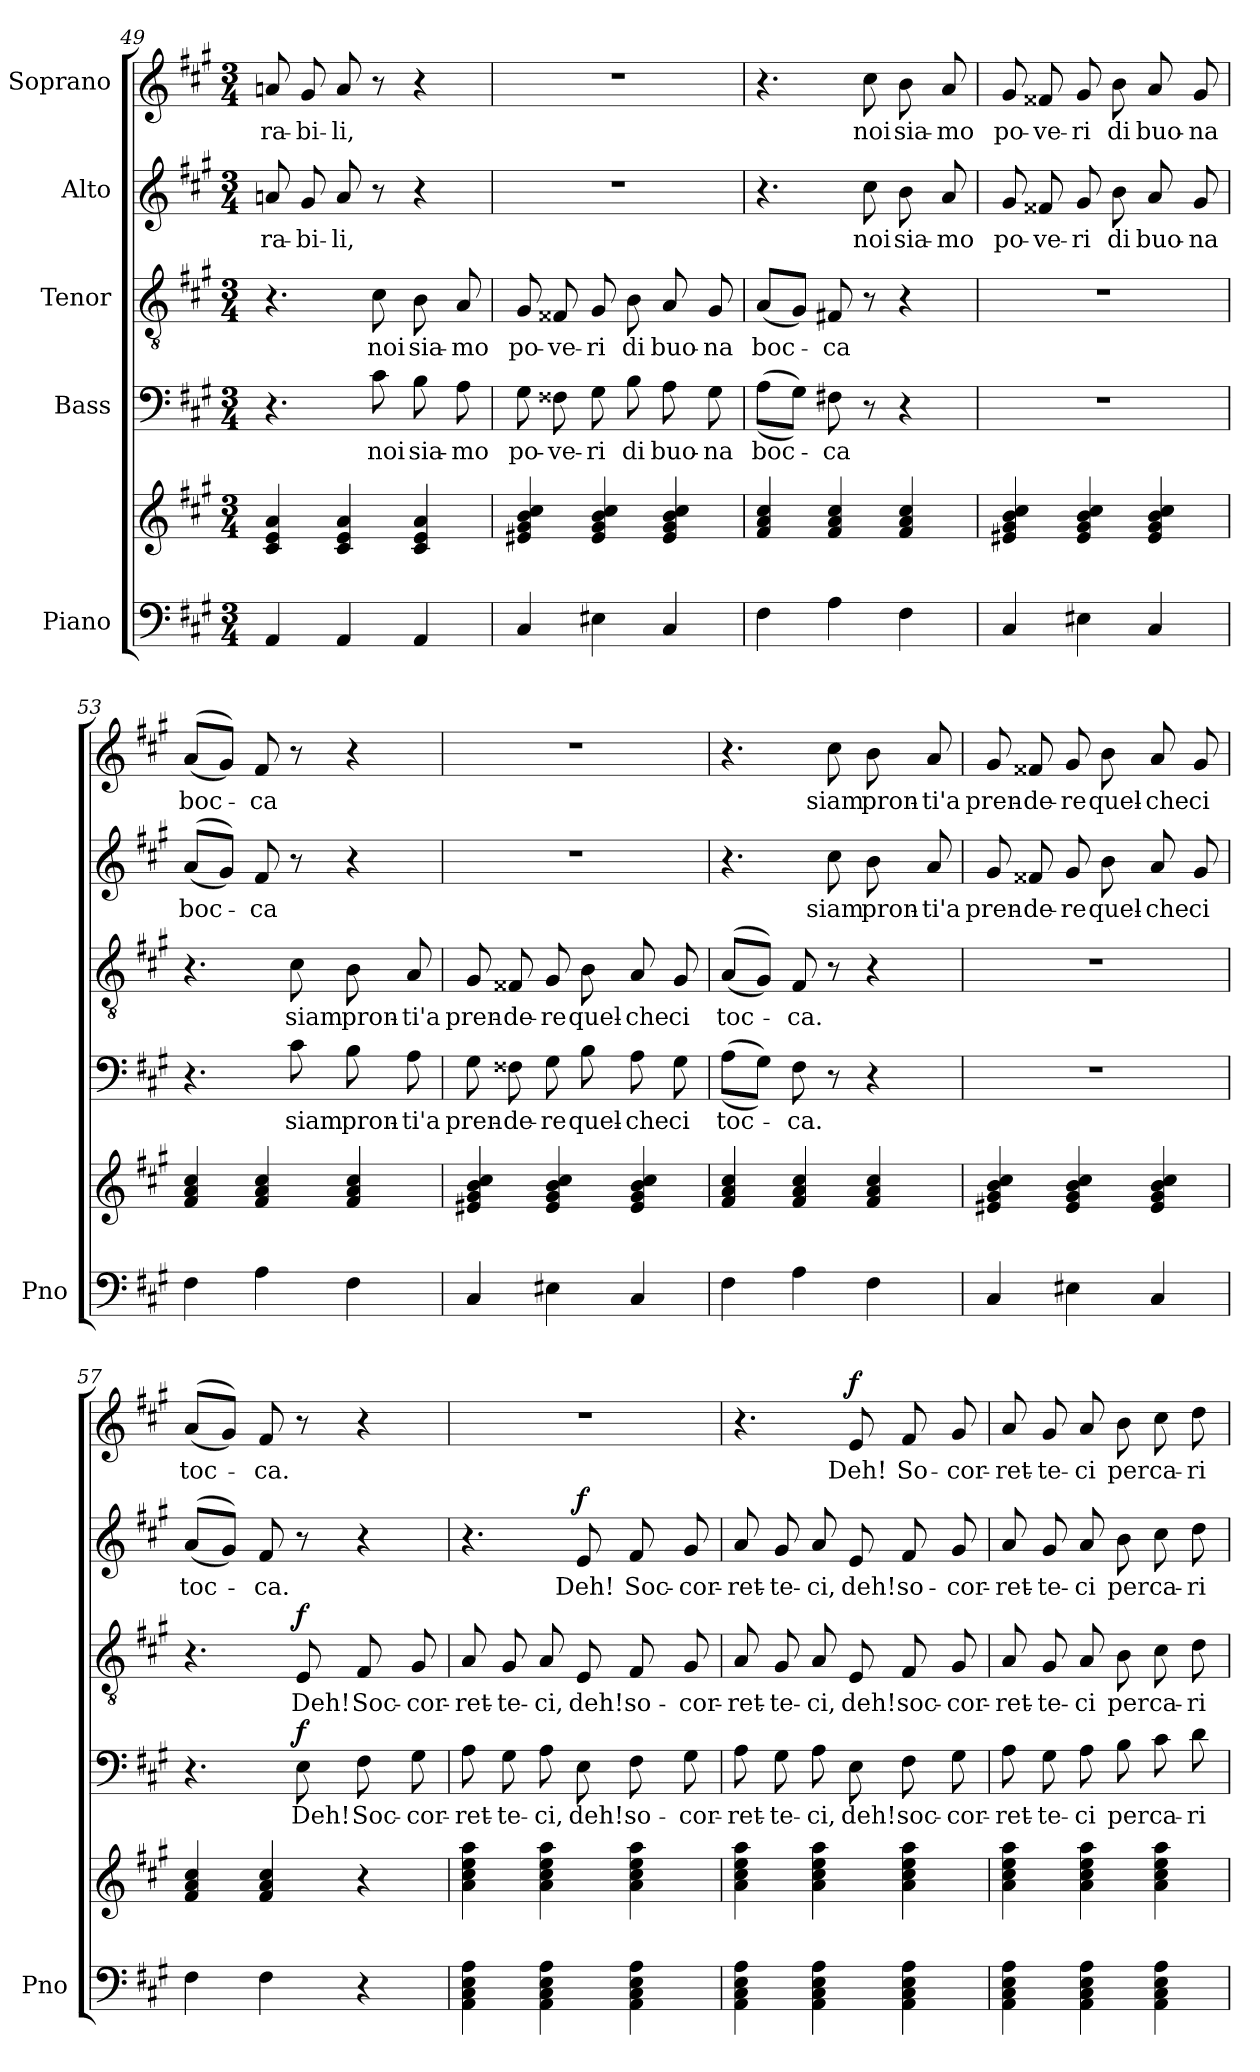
**kern	**kern	**kern	**text	**dynam	**kern	**text	**dynam	**kern	**text	**dynam	**kern	**text	**dynam
*part5	*part5	*part4	*part4	*part4	*part3	*part3	*part3	*part2	*part2	*part2	*part1	*part1	*part1
*staff6	*staff5	*staff4	*staff4	*staff4	*staff3	*staff3	*staff3	*staff2	*staff2	*staff2	*staff1	*staff1	*staff1
*I"Piano	*	*I"Bass	*	*	*I"Tenor	*	*	*I"Alto	*	*	*I"Soprano	*	*
*I'Pno	*	*	*	*	*	*	*	*	*	*	*	*	*
!!LO:LB:g=z
*clefF4	*clefG2	*clefF4	*	*	*clefGv2	*	*	*clefG2	*	*	*clefG2	*	*
*k[f#c#g#]	*k[f#c#g#]	*k[f#c#g#]	*	*	*k[f#c#g#]	*	*	*k[f#c#g#]	*	*	*k[f#c#g#]	*	*
*M3/4	*M3/4	*M3/4	*	*	*M3/4	*	*	*M3/4	*	*	*M3/4	*	*
=49	=49	=49	=49	=49	=49	=49	=49	=49	=49	=49	=49	=49	=49
!	!	!	!	!	!	!	!	!	!LO:LY:b	!	!	!LO:LY:b	!
4AA/	4c#/ 4e/ 4a/	4.r	.	.	4.r	.	.	8an/	-ra-	.	8an/	-ra-	.
!	!	!	!	!	!	!	!	!	!LO:LY:b	!	!	!LO:LY:b	!
.	.	.	.	.	.	.	.	8g#/	-bi-	.	8g#/	-bi-	.
!	!	!	!	!	!	!	!	!	!LO:LY:b	!	!	!LO:LY:b	!
4AA/	4c#/ 4e/ 4a/	.	.	.	.	.	.	8a/	-li,	.	8a/	-li,	.
!	!	!	!LO:LY:b	!	!	!LO:LY:b	!	!	!	!	!	!	!
.	.	8c#\	noi	.	8c#\	noi	.	8r	.	.	8r	.	.
!	!	!	!LO:LY:b	!	!	!LO:LY:b	!	!	!	!	!	!	!
4AA/	4c#/ 4e/ 4a/	8B\	sia-	.	8B\	sia-	.	4r	.	.	4r	.	.
!	!	!	!LO:LY:b	!	!	!LO:LY:b	!	!	!	!	!	!	!
.	.	8A\	-mo	.	8A/	-mo	.	.	.	.	.	.	.
=50	=50	=50	=50	=50	=50	=50	=50	=50	=50	=50	=50	=50	=50
!	!	!	!LO:LY:b	!	!	!LO:LY:b	!	!	!	!	!	!	!
4C#/	4e#X/ 4g#/ 4b/ 4cc#/	8G#\	po-	.	8G#/	po-	.	2.r	.	.	2.r	.	.
!	!	!	!LO:LY:b	!	!	!LO:LY:b	!	!	!	!	!	!	!
.	.	8F##X\	-ve-	.	8F##X/	-ve-	.	.	.	.	.	.	.
!	!	!	!LO:LY:b	!	!	!LO:LY:b	!	!	!	!	!	!	!
4E#X\	4e#/ 4g#/ 4b/ 4cc#/	8G#\	-ri	.	8G#/	-ri	.	.	.	.	.	.	.
!	!	!	!LO:LY:b	!	!	!LO:LY:b	!	!	!	!	!	!	!
.	.	8B\	di	.	8B\	di	.	.	.	.	.	.	.
!	!	!	!LO:LY:b	!	!	!LO:LY:b	!	!	!	!	!	!	!
4C#/	4e#/ 4g#/ 4b/ 4cc#/	8A\	buo-	.	8A/	buo-	.	.	.	.	.	.	.
!	!	!	!LO:LY:b	!	!	!LO:LY:b	!	!	!	!	!	!	!
.	.	8G#\	-na	.	8G#/	-na	.	.	.	.	.	.	.
=51	=51	=51	=51	=51	=51	=51	=51	=51	=51	=51	=51	=51	=51
!	!	!	!LO:LY:b	!	!	!LO:LY:b	!	!	!	!	!	!	!
4F#\	4f#/ 4a/ 4cc#/	(>(>8A\L	boc-	.	(<8A/L	boc-	.	4.r	.	.	4.r	.	.
.	.	8G#\J))	.	.	8G#/J)	.	.	.	.	.	.	.	.
!	!	!	!LO:LY:b	!	!	!LO:LY:b	!	!	!	!	!	!	!
4A\	4f#/ 4a/ 4cc#/	8F#X\	ca	.	8F#X/	ca	.	.	.	.	.	.	.
!	!	!	!	!	!	!	!	!	!LO:LY:b	!	!	!LO:LY:b	!
.	.	8r	.	.	8r	.	.	8cc#\	noi	.	8cc#\	noi	.
!	!	!	!	!	!	!	!	!	!LO:LY:b	!	!	!LO:LY:b	!
4F#\	4f#/ 4a/ 4cc#/	4r	.	.	4r	.	.	8b\	sia-	.	8b\	sia-	.
!	!	!	!	!	!	!	!	!	!LO:LY:b	!	!	!LO:LY:b	!
.	.	.	.	.	.	.	.	8a/	-mo	.	8a/	-mo	.
=52	=52	=52	=52	=52	=52	=52	=52	=52	=52	=52	=52	=52	=52
!	!	!	!	!	!	!	!	!	!LO:LY:b	!	!	!LO:LY:b	!
4C#/	4e#X/ 4g#/ 4b/ 4cc#/	2.r	.	.	2.r	.	.	8g#/	po-	.	8g#/	po-	.
!	!	!	!	!	!	!	!	!	!LO:LY:b	!	!	!LO:LY:b	!
.	.	.	.	.	.	.	.	8f##X/	-ve-	.	8f##X/	-ve-	.
!	!	!	!	!	!	!	!	!	!LO:LY:b	!	!	!LO:LY:b	!
4E#X\	4e#/ 4g#/ 4b/ 4cc#/	.	.	.	.	.	.	8g#/	-ri	.	8g#/	-ri	.
!	!	!	!	!	!	!	!	!	!LO:LY:b	!	!	!LO:LY:b	!
.	.	.	.	.	.	.	.	8b\	di	.	8b\	di	.
!	!	!	!	!	!	!	!	!	!LO:LY:b	!	!	!LO:LY:b	!
4C#/	4e#/ 4g#/ 4b/ 4cc#/	.	.	.	.	.	.	8a/	buo-	.	8a/	buo-	.
!	!	!	!	!	!	!	!	!	!LO:LY:b	!	!	!LO:LY:b	!
.	.	.	.	.	.	.	.	8g#/	-na	.	8g#/	-na	.
=53	=53	=53	=53	=53	=53	=53	=53	=53	=53	=53	=53	=53	=53
!	!	!	!	!	!	!	!	!	!LO:LY:b	!	!	!LO:LY:b	!
4F#\	4f#/ 4a/ 4cc#/	4.r	.	.	4.r	.	.	(<(<8a/L	boc-	.	(<(<8a/L	boc-	.
.	.	.	.	.	.	.	.	8g#/J))	.	.	8g#/J))	.	.
!	!	!	!	!	!	!	!	!	!LO:LY:b	!	!	!LO:LY:b	!
4A\	4f#/ 4a/ 4cc#/	.	.	.	.	.	.	8f#/	ca	.	8f#/	ca	.
!	!	!	!LO:LY:b	!	!	!LO:LY:b	!	!	!	!	!	!	!
.	.	8c#\	siam	.	8c#\	siam	.	8r	.	.	8r	.	.
!	!	!	!LO:LY:b	!	!	!LO:LY:b	!	!	!	!	!	!	!
4F#\	4f#/ 4a/ 4cc#/	8B\	pron-	.	8B\	pron-	.	4r	.	.	4r	.	.
!	!	!	!LO:LY:b	!	!	!LO:LY:b	!	!	!	!	!	!	!
.	.	8A\	-ti'a	.	8A/	-ti'a	.	.	.	.	.	.	.
!!LO:PB:g=z
=54	=54	=54	=54	=54	=54	=54	=54	=54	=54	=54	=54	=54	=54
!	!	!	!LO:LY:b	!	!	!LO:LY:b	!	!	!	!	!	!	!
4C#/	4e#X/ 4g#/ 4b/ 4cc#/	8G#\	pren-	.	8G#/	pren-	.	2.r	.	.	2.r	.	.
!	!	!	!LO:LY:b	!	!	!LO:LY:b	!	!	!	!	!	!	!
.	.	8F##X\	-de-	.	8F##X/	-de-	.	.	.	.	.	.	.
!	!	!	!LO:LY:b	!	!	!LO:LY:b	!	!	!	!	!	!	!
4E#X\	4e#/ 4g#/ 4b/ 4cc#/	8G#\	-re	.	8G#/	-re	.	.	.	.	.	.	.
!	!	!	!LO:LY:b	!	!	!LO:LY:b	!	!	!	!	!	!	!
.	.	8B\	quel-	.	8B\	quel-	.	.	.	.	.	.	.
!	!	!	!LO:LY:b	!	!	!LO:LY:b	!	!	!	!	!	!	!
4C#/	4e#/ 4g#/ 4b/ 4cc#/	8A\	-che	.	8A/	-che	.	.	.	.	.	.	.
!	!	!	!LO:LY:b	!	!	!LO:LY:b	!	!	!	!	!	!	!
.	.	8G#\	ci	.	8G#/	ci	.	.	.	.	.	.	.
=55	=55	=55	=55	=55	=55	=55	=55	=55	=55	=55	=55	=55	=55
!	!	!	!LO:LY:b	!	!	!LO:LY:b	!	!	!	!	!	!	!
4F#\	4f#/ 4a/ 4cc#/	(>(>8A\L	toc-	.	(<(<8A/L	toc-	.	4.r	.	.	4.r	.	.
.	.	8G#\J))	.	.	8G#/J))	.	.	.	.	.	.	.	.
!	!	!	!LO:LY:b	!	!	!LO:LY:b	!	!	!	!	!	!	!
4A\	4f#/ 4a/ 4cc#/	8F#\	ca.	.	8F#/	ca.	.	.	.	.	.	.	.
!	!	!	!	!	!	!	!	!	!LO:LY:b	!	!	!LO:LY:b	!
.	.	8r	.	.	8r	.	.	8cc#\	siam	.	8cc#\	siam	.
!	!	!	!	!	!	!	!	!	!LO:LY:b	!	!	!LO:LY:b	!
4F#\	4f#/ 4a/ 4cc#/	4r	.	.	4r	.	.	8b\	pron-	.	8b\	pron-	.
!	!	!	!	!	!	!	!	!	!LO:LY:b	!	!	!LO:LY:b	!
.	.	.	.	.	.	.	.	8a/	-ti'a	.	8a/	-ti'a	.
=56	=56	=56	=56	=56	=56	=56	=56	=56	=56	=56	=56	=56	=56
!	!	!	!	!	!	!	!	!	!LO:LY:b	!	!	!LO:LY:b	!
4C#/	4e#X/ 4g#/ 4b/ 4cc#/	2.r	.	.	2.r	.	.	8g#/	pren-	.	8g#/	pren-	.
!	!	!	!	!	!	!	!	!	!LO:LY:b	!	!	!LO:LY:b	!
.	.	.	.	.	.	.	.	8f##X/	-de-	.	8f##X/	-de-	.
!	!	!	!	!	!	!	!	!	!LO:LY:b	!	!	!LO:LY:b	!
4E#X\	4e#/ 4g#/ 4b/ 4cc#/	.	.	.	.	.	.	8g#/	-re	.	8g#/	-re	.
!	!	!	!	!	!	!	!	!	!LO:LY:b	!	!	!LO:LY:b	!
.	.	.	.	.	.	.	.	8b\	quel-	.	8b\	quel-	.
!	!	!	!	!	!	!	!	!	!LO:LY:b	!	!	!LO:LY:b	!
4C#/	4e#/ 4g#/ 4b/ 4cc#/	.	.	.	.	.	.	8a/	-che	.	8a/	-che	.
!	!	!	!	!	!	!	!	!	!LO:LY:b	!	!	!LO:LY:b	!
.	.	.	.	.	.	.	.	8g#/	ci	.	8g#/	ci	.
=57	=57	=57	=57	=57	=57	=57	=57	=57	=57	=57	=57	=57	=57
!	!	!	!	!	!	!	!	!	!LO:LY:b	!	!	!LO:LY:b	!
4F#\	4f#/ 4a/ 4cc#/	4.r	.	.	4.r	.	.	(<(<8a/L	toc-	.	(<(<8a/L	toc-	.
.	.	.	.	.	.	.	.	8g#/J))	.	.	8g#/J))	.	.
!	!	!	!	!	!	!	!	!	!LO:LY:b	!	!	!LO:LY:b	!
4F#\	4f#/ 4a/ 4cc#/	.	.	.	.	.	.	8f#/	ca.	.	8f#/	ca.	.
!	!	!	!LO:LY:b	!LO:DY:a	!	!LO:LY:b	!LO:DY:a	!	!	!	!	!	!
.	.	8E\	Deh!	f	8E/	Deh!	f	8r	.	.	8r	.	.
!	!	!	!LO:LY:b	!	!	!LO:LY:b	!	!	!	!	!	!	!
4r	4r	8F#\	Soc-	.	8F#/	Soc-	.	4r	.	.	4r	.	.
!	!	!	!LO:LY:b	!	!	!LO:LY:b	!	!	!	!	!	!	!
.	.	8G#\	-cor-	.	8G#/	-cor-	.	.	.	.	.	.	.
!!LO:LB:g=z
=58	=58	=58	=58	=58	=58	=58	=58	=58	=58	=58	=58	=58	=58
!	!	!	!LO:LY:b	!	!	!LO:LY:b	!	!	!	!	!	!	!
4AA\ 4C#\ 4E\ 4A\	4a\ 4cc#\ 4ee\ 4aa\	8A\	-ret-	.	8A/	-ret-	.	4.r	.	.	2.r	.	.
!	!	!	!LO:LY:b	!	!	!LO:LY:b	!	!	!	!	!	!	!
.	.	8G#\	-te-	.	8G#/	-te-	.	.	.	.	.	.	.
!	!	!	!LO:LY:b	!	!	!LO:LY:b	!	!	!	!	!	!	!
4AA\ 4C#\ 4E\ 4A\	4a\ 4cc#\ 4ee\ 4aa\	8A\	-ci,	.	8A/	-ci,	.	.	.	.	.	.	.
!	!	!	!LO:LY:b	!	!	!LO:LY:b	!	!	!LO:LY:b	!LO:DY:a	!	!	!
.	.	8E\	deh!	.	8E/	deh!	.	8e/	Deh!	f	.	.	.
!	!	!	!LO:LY:b	!	!	!LO:LY:b	!	!	!LO:LY:b	!	!	!	!
4AA\ 4C#\ 4E\ 4A\	4a\ 4cc#\ 4ee\ 4aa\	8F#\	so-	.	8F#/	so-	.	8f#/	Soc-	.	.	.	.
!	!	!	!LO:LY:b	!	!	!LO:LY:b	!	!	!LO:LY:b	!	!	!	!
.	.	8G#\	-cor-	.	8G#/	-cor-	.	8g#/	-cor-	.	.	.	.
=59	=59	=59	=59	=59	=59	=59	=59	=59	=59	=59	=59	=59	=59
!	!	!	!LO:LY:b	!	!	!LO:LY:b	!	!	!LO:LY:b	!	!	!	!
4AA\ 4C#\ 4E\ 4A\	4a\ 4cc#\ 4ee\ 4aa\	8A\	-ret-	.	8A/	-ret-	.	8a/	-ret-	.	4.r	.	.
!	!	!	!LO:LY:b	!	!	!LO:LY:b	!	!	!LO:LY:b	!	!	!	!
.	.	8G#\	-te-	.	8G#/	-te-	.	8g#/	-te-	.	.	.	.
!	!	!	!LO:LY:b	!	!	!LO:LY:b	!	!	!LO:LY:b	!	!	!	!
4AA\ 4C#\ 4E\ 4A\	4a\ 4cc#\ 4ee\ 4aa\	8A\	-ci,	.	8A/	-ci,	.	8a/	-ci,	.	.	.	.
*	*	*	*	*	*	*	*	*	*	*	*MM110	*	*
!	!	!	!LO:LY:b	!	!	!LO:LY:b	!	!	!LO:LY:b	!	!	!LO:LY:b	!LO:DY:a
.	.	8E\	deh!	.	8E/	deh!	.	8e/	deh!	.	8e/	Deh!	f
!	!	!	!LO:LY:b	!	!	!LO:LY:b	!	!	!LO:LY:b	!	!	!LO:LY:b	!
4AA\ 4C#\ 4E\ 4A\	4a\ 4cc#\ 4ee\ 4aa\	8F#\	soc-	.	8F#/	soc-	.	8f#/	so-	.	8f#/	So-	.
!	!	!	!LO:LY:b	!	!	!LO:LY:b	!	!	!LO:LY:b	!	!	!LO:LY:b	!
.	.	8G#\	-cor-	.	8G#/	-cor-	.	8g#/	-cor-	.	8g#/	-cor-	.
=60	=60	=60	=60	=60	=60	=60	=60	=60	=60	=60	=60	=60	=60
!	!	!	!LO:LY:b	!	!	!LO:LY:b	!	!	!LO:LY:b	!	!	!LO:LY:b	!
4AA\ 4C#\ 4E\ 4A\	4a\ 4cc#\ 4ee\ 4aa\	8A\	-ret-	.	8A/	-ret-	.	8a/	-ret-	.	8a/	-ret-	.
!	!	!	!LO:LY:b	!	!	!LO:LY:b	!	!	!LO:LY:b	!	!	!LO:LY:b	!
.	.	8G#\	-te-	.	8G#/	-te-	.	8g#/	-te-	.	8g#/	-te-	.
!	!	!	!LO:LY:b	!	!	!LO:LY:b	!	!	!LO:LY:b	!	!	!LO:LY:b	!
4AA\ 4C#\ 4E\ 4A\	4a\ 4cc#\ 4ee\ 4aa\	8A\	-ci	.	8A/	-ci	.	8a/	-ci	.	8a/	-ci	.
!	!	!	!LO:LY:b	!	!	!LO:LY:b	!	!	!LO:LY:b	!	!	!LO:LY:b	!
.	.	8B\	per	.	8B\	per	.	8b\	per	.	8b\	per	.
!	!	!	!LO:LY:b	!	!	!LO:LY:b	!	!	!LO:LY:b	!	!	!LO:LY:b	!
4AA\ 4C#\ 4E\ 4A\	4a\ 4cc#\ 4ee\ 4aa\	8c#\	ca-	.	8c#\	ca-	.	8cc#\	ca-	.	8cc#\	ca-	.
!	!	!	!LO:LY:b	!	!	!LO:LY:b	!	!	!LO:LY:b	!	!	!LO:LY:b	!
.	.	8d\	-ri-	.	8d\	-ri-	.	8dd\	-ri-	.	8dd\	-ri-	.
=	=	=	=	=	=	=	=	=	=	=	=	=	=
*-	*-	*-	*-	*-	*-	*-	*-	*-	*-	*-	*-	*-	*-
